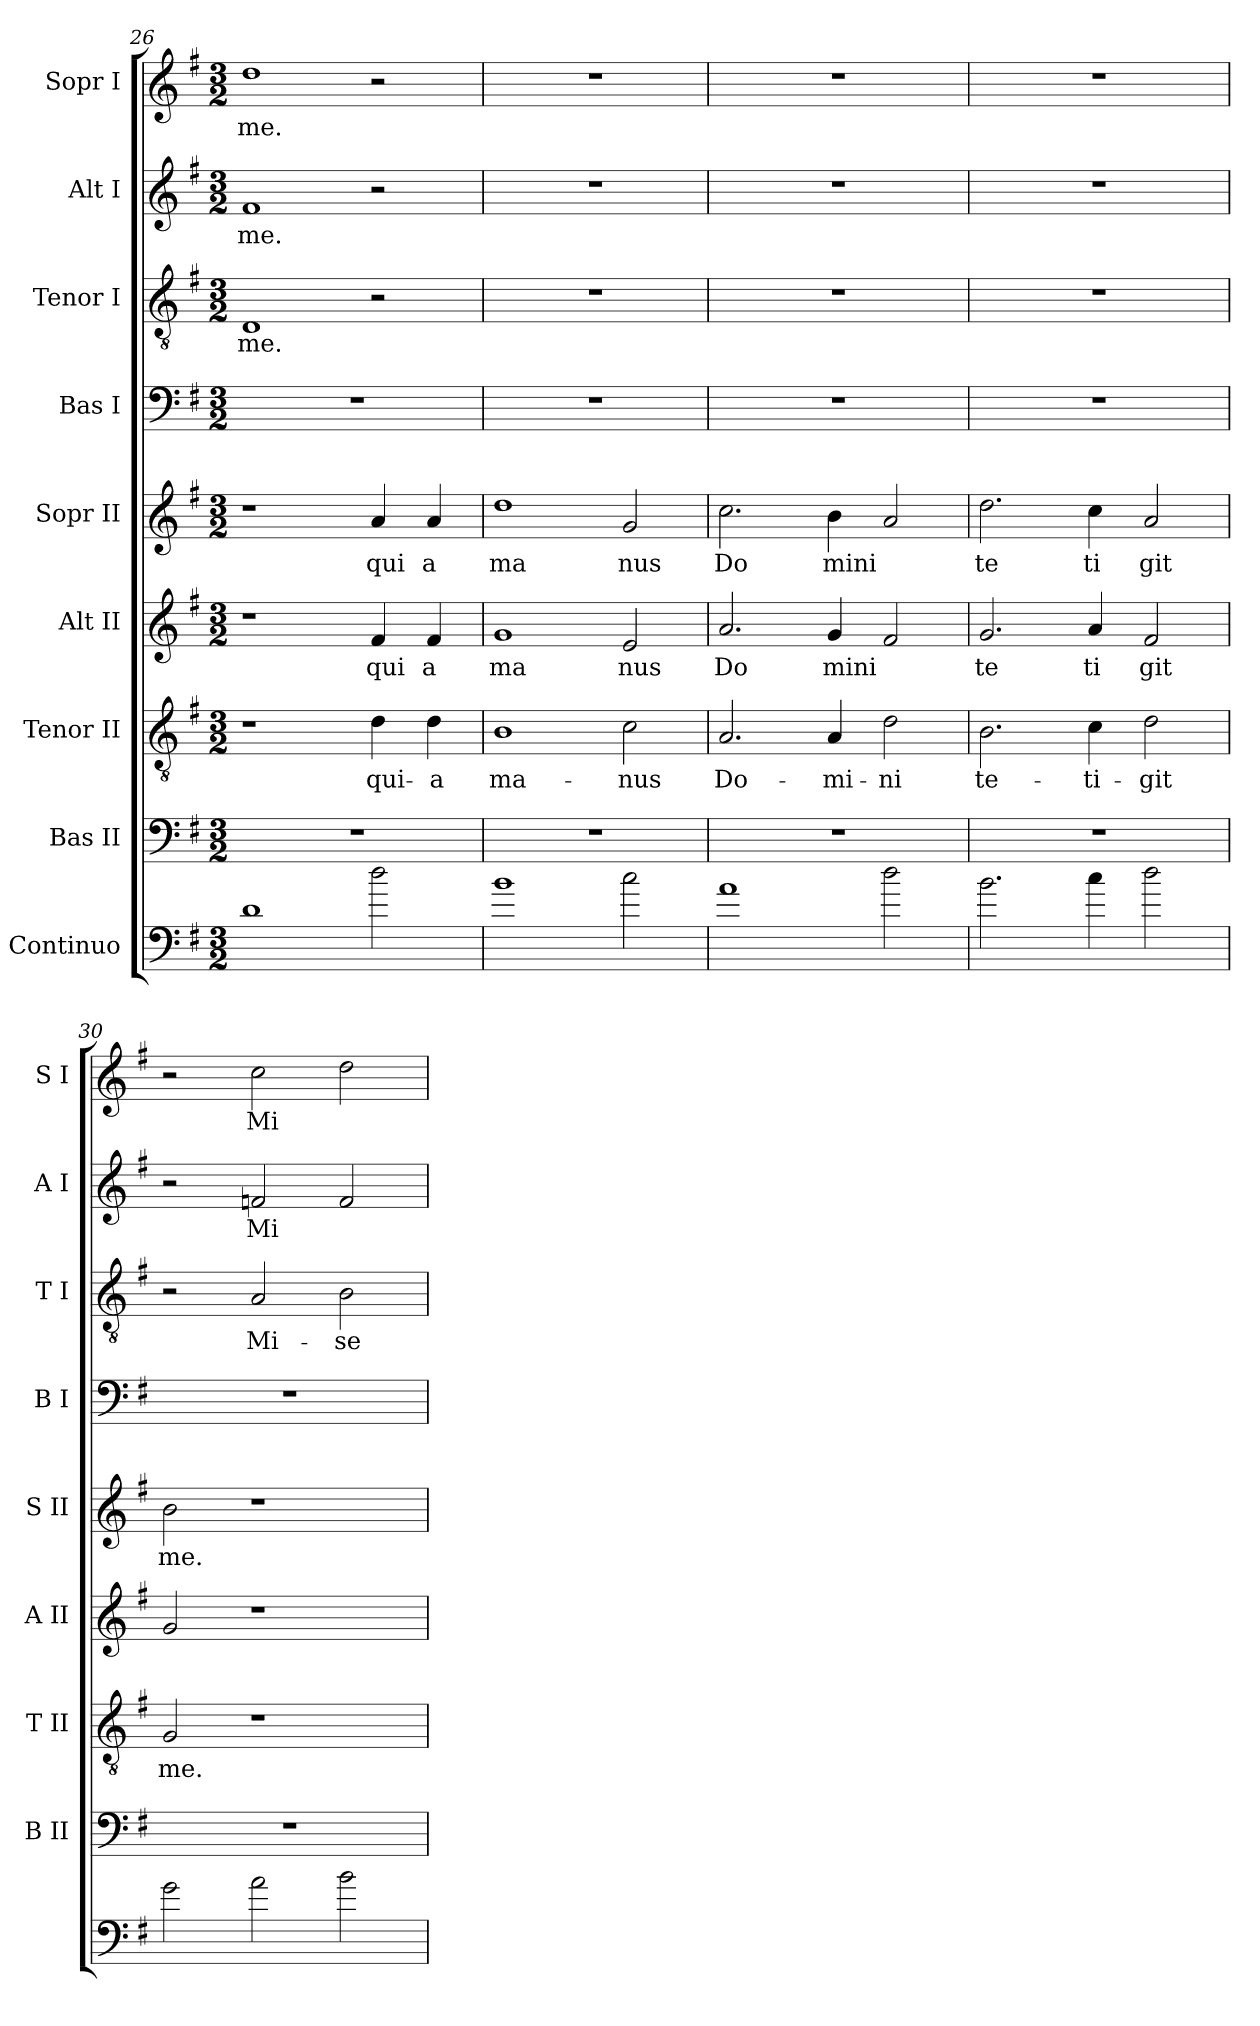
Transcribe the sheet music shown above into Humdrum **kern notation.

**kern	**kern	**kern	**text	**kern	**text	**kern	**text	**kern	**kern	**text	**kern	**text	**kern	**text
*part9	*part8	*part7	*part7	*part6	*part6	*part5	*part5	*part4	*part3	*part3	*part2	*part2	*part1	*part1
*staff9	*staff8	*staff7	*staff7	*staff6	*staff6	*staff5	*staff5	*staff4	*staff3	*staff3	*staff2	*staff2	*staff1	*staff1
*I"Continuo	*I"Bas II	*I"Tenor II	*	*I"Alt II	*	*I"Sopr II	*	*I"Bas I	*I"Tenor I	*	*I"Alt I	*	*I"Sopr I	*
*	*I'B II	*I'T II	*	*I'A II	*	*I'S II	*	*I'B I	*I'T I	*	*I'A I	*	*I'S I	*
*clefF4	*clefF4	*clefGv2	*	*clefG2	*	*clefG2	*	*clefF4	*clefGv2	*	*clefG2	*	*clefG2	*
*ITrd7c12	*	*	*	*	*	*	*	*	*	*	*	*	*	*
*k[f#]	*k[f#]	*k[f#]	*	*k[f#]	*	*k[f#]	*	*k[f#]	*k[f#]	*	*k[f#]	*	*k[f#]	*
*G:	*G:	*G:	*	*G:	*	*G:	*	*G:	*G:	*	*G:	*	*G:	*
*M3/2	*M3/2	*M3/2	*	*M3/2	*	*M3/2	*	*M3/2	*M3/2	*	*M3/2	*	*M3/2	*
=26	=26	=26	=26	=26	=26	=26	=26	=26	=26	=26	=26	=26	=26	=26
!	!	!	!	!	!	!	!	!	!	!LO:LY:b	!	!LO:LY:b	!	!LO:LY:b
1D	1.r	1r	.	1r	.	1r	.	1.r	1D	me.	1f#	me.	1dd	me.
!	!	!	!LO:LY:b	!	!LO:LY:b	!	!LO:LY:b	!	!	!	!	!	!	!
2d\	.	4d\	qui-	4f#/	qui	4a/	qui	.	2r	.	2r	.	2r	.
!	!	!	!LO:LY:b	!	!LO:LY:b	!	!LO:LY:b	!	!	!	!	!	!	!
.	.	4d\	-a	4f#/	­a	4a/	­a	.	.	.	.	.	.	.
=27	=27	=27	=27	=27	=27	=27	=27	=27	=27	=27	=27	=27	=27	=27
!	!	!	!LO:LY:b	!	!LO:LY:b	!	!LO:LY:b	!	!	!	!	!	!	!
1B	1.r	1B	ma-	1g	ma	1dd	ma	1.r	1.r	.	1.r	.	1.r	.
!	!	!	!LO:LY:b	!	!LO:LY:b	!	!LO:LY:b	!	!	!	!	!	!	!
2c\	.	2c\	-nus	2e/	nus	2g/	nus	.	.	.	.	.	.	.
=28	=28	=28	=28	=28	=28	=28	=28	=28	=28	=28	=28	=28	=28	=28
!	!	!	!LO:LY:b	!	!LO:LY:b	!	!LO:LY:b	!	!	!	!	!	!	!
1A	1.r	2.A/	Do-	2.a/	Do	2.cc\	Do	1.r	1.r	.	1.r	.	1.r	.
!	!	!	!LO:LY:b	!	!LO:LY:b	!	!LO:LY:b	!	!	!	!	!	!	!
.	.	4A/	-mi-	4g/	mi­ni	4b\	mi­ni	.	.	.	.	.	.	.
!	!	!	!LO:LY:b	!	!	!	!	!	!	!	!	!	!	!
2d\	.	2d\	-ni	2f#/	.	2a/	.	.	.	.	.	.	.	.
=29	=29	=29	=29	=29	=29	=29	=29	=29	=29	=29	=29	=29	=29	=29
!	!	!	!LO:LY:b	!	!LO:LY:b	!	!LO:LY:b	!	!	!	!	!	!	!
2.B\	1.r	2.B\	te-	2.g/	te	2.dd\	te	1.r	1.r	.	1.r	.	1.r	.
!	!	!	!LO:LY:b	!	!LO:LY:b	!	!LO:LY:b	!	!	!	!	!	!	!
4c\	.	4c\	-ti-	4a/	ti	4cc\	ti	.	.	.	.	.	.	.
!	!	!	!LO:LY:b	!	!LO:LY:b	!	!LO:LY:b	!	!	!	!	!	!	!
2d\	.	2d\	-git	2f#/	git	2a/	git	.	.	.	.	.	.	.
!!LO:LB:g=z
=30	=30	=30	=30	=30	=30	=30	=30	=30	=30	=30	=30	=30	=30	=30
!	!	!	!LO:LY:b	!	!	!	!LO:LY:b	!	!	!	!	!	!	!
2G\	1.r	2G/	me.	2g/	.	2b\	me.	1.r	2r	.	2r	.	2r	.
!	!	!	!	!	!	!	!	!	!	!LO:LY:b	!	!LO:LY:b	!	!LO:LY:b
2A\	.	1r	.	1r	.	1r	.	.	2A/	Mi-	2fn/	Mi	2cc\	Mi
!	!	!	!	!	!	!	!	!	!	!LO:LY:b	!	!	!	!
2B\	.	.	.	.	.	.	.	.	2B\	-se-	2f/	.	2dd\	.
=	=	=	=	=	=	=	=	=	=	=	=	=	=	=
*-	*-	*-	*-	*-	*-	*-	*-	*-	*-	*-	*-	*-	*-	*-
